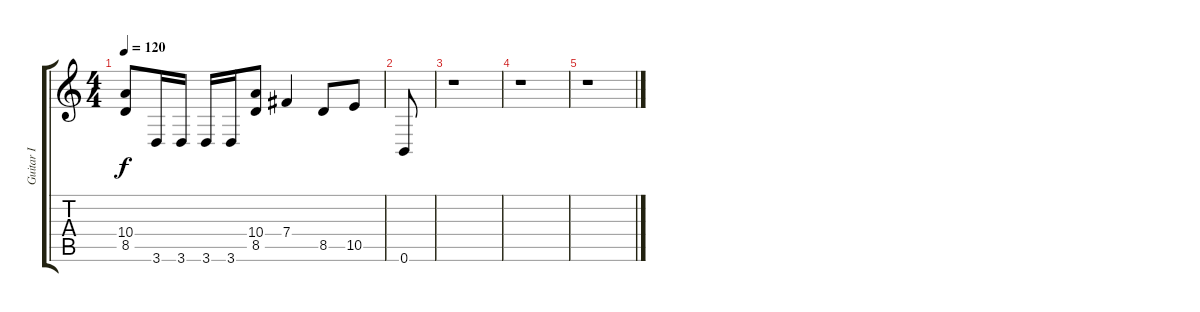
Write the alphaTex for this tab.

\track ("Guitar I" "Guitar I") {instrument distortionguitar}
\staff {score tabs}
\tuning (Db4 Ab3 E3 B2 Gb2 B1) {hide}
\ts (4 4)
\tempo 120
\clef g2
\ks c
(10.4 8.5).8{dy f} 3.6.16 3.6.16 3.6.16 3.6.16 (10.4 8.5).8 7.4.4 8.5.8 10.5.8 |
0.6.8 |
r.1 |
r.1 |
r.1
